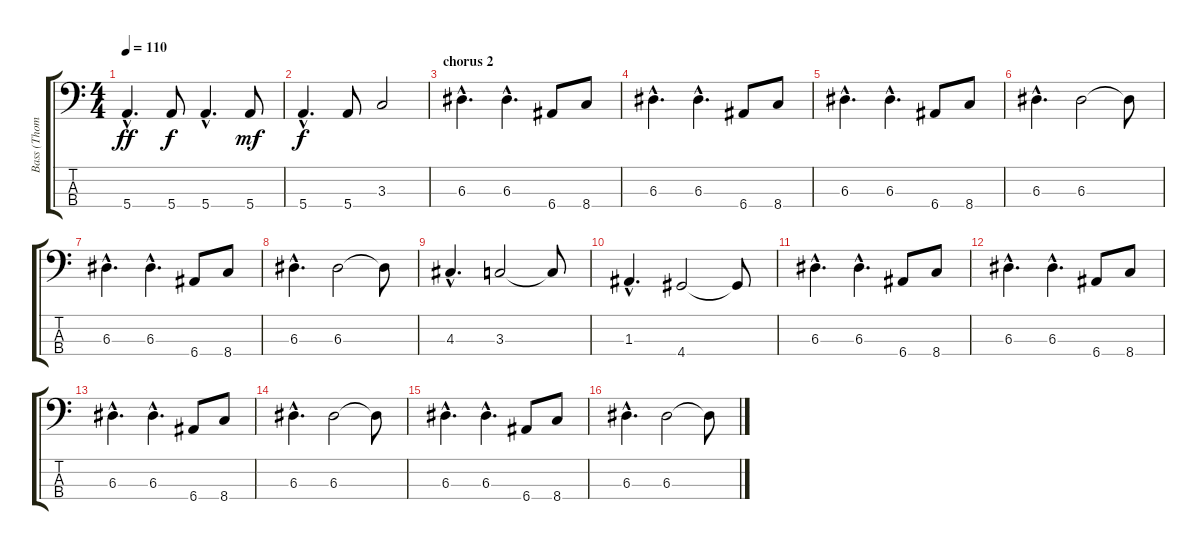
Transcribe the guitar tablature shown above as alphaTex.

\track ("Bass (Thompson)" "Bass (Thom") {instrument electricbasspick}
\staff {score tabs}
\tuning (G2 D2 A1 E1) {hide}
\ts (4 4)
\tempo 110
\clef f4
\ks c
5.4{hac}.4{d dy ff} 5.4.8{dy f} 5.4{hac}.4{d} 5.4.8{dy mf} |
5.4{hac}.4{d dy f} 5.4.8 3.3.2 |
\section ("" "chorus 2")
6.3{hac}.4{d} 6.3{hac}.4{d} 6.4.8 8.4.8 |
6.3{hac}.4{d} 6.3{hac}.4{d} 6.4.8 8.4.8 |
6.3{hac}.4{d} 6.3{hac}.4{d} 6.4.8 8.4.8 |
6.3{hac}.4{d} 6.3.2 6.3{t}.8 |
6.3{hac}.4{d} 6.3{hac}.4{d} 6.4.8 8.4.8 |
6.3{hac}.4{d} 6.3.2 6.3{t}.8 |
4.3{hac}.4{d} 3.3.2 3.3{t}.8 |
1.3{hac}.4{d} 4.4.2 4.4{t}.8 |
6.3{hac}.4{d} 6.3{hac}.4{d} 6.4.8 8.4.8 |
6.3{hac}.4{d} 6.3{hac}.4{d} 6.4.8 8.4.8 |
6.3{hac}.4{d} 6.3{hac}.4{d} 6.4.8 8.4.8 |
6.3{hac}.4{d} 6.3.2 6.3{t}.8 |
6.3{hac}.4{d} 6.3{hac}.4{d} 6.4.8 8.4.8 |
6.3{hac}.4{d} 6.3.2 6.3{t}.8
